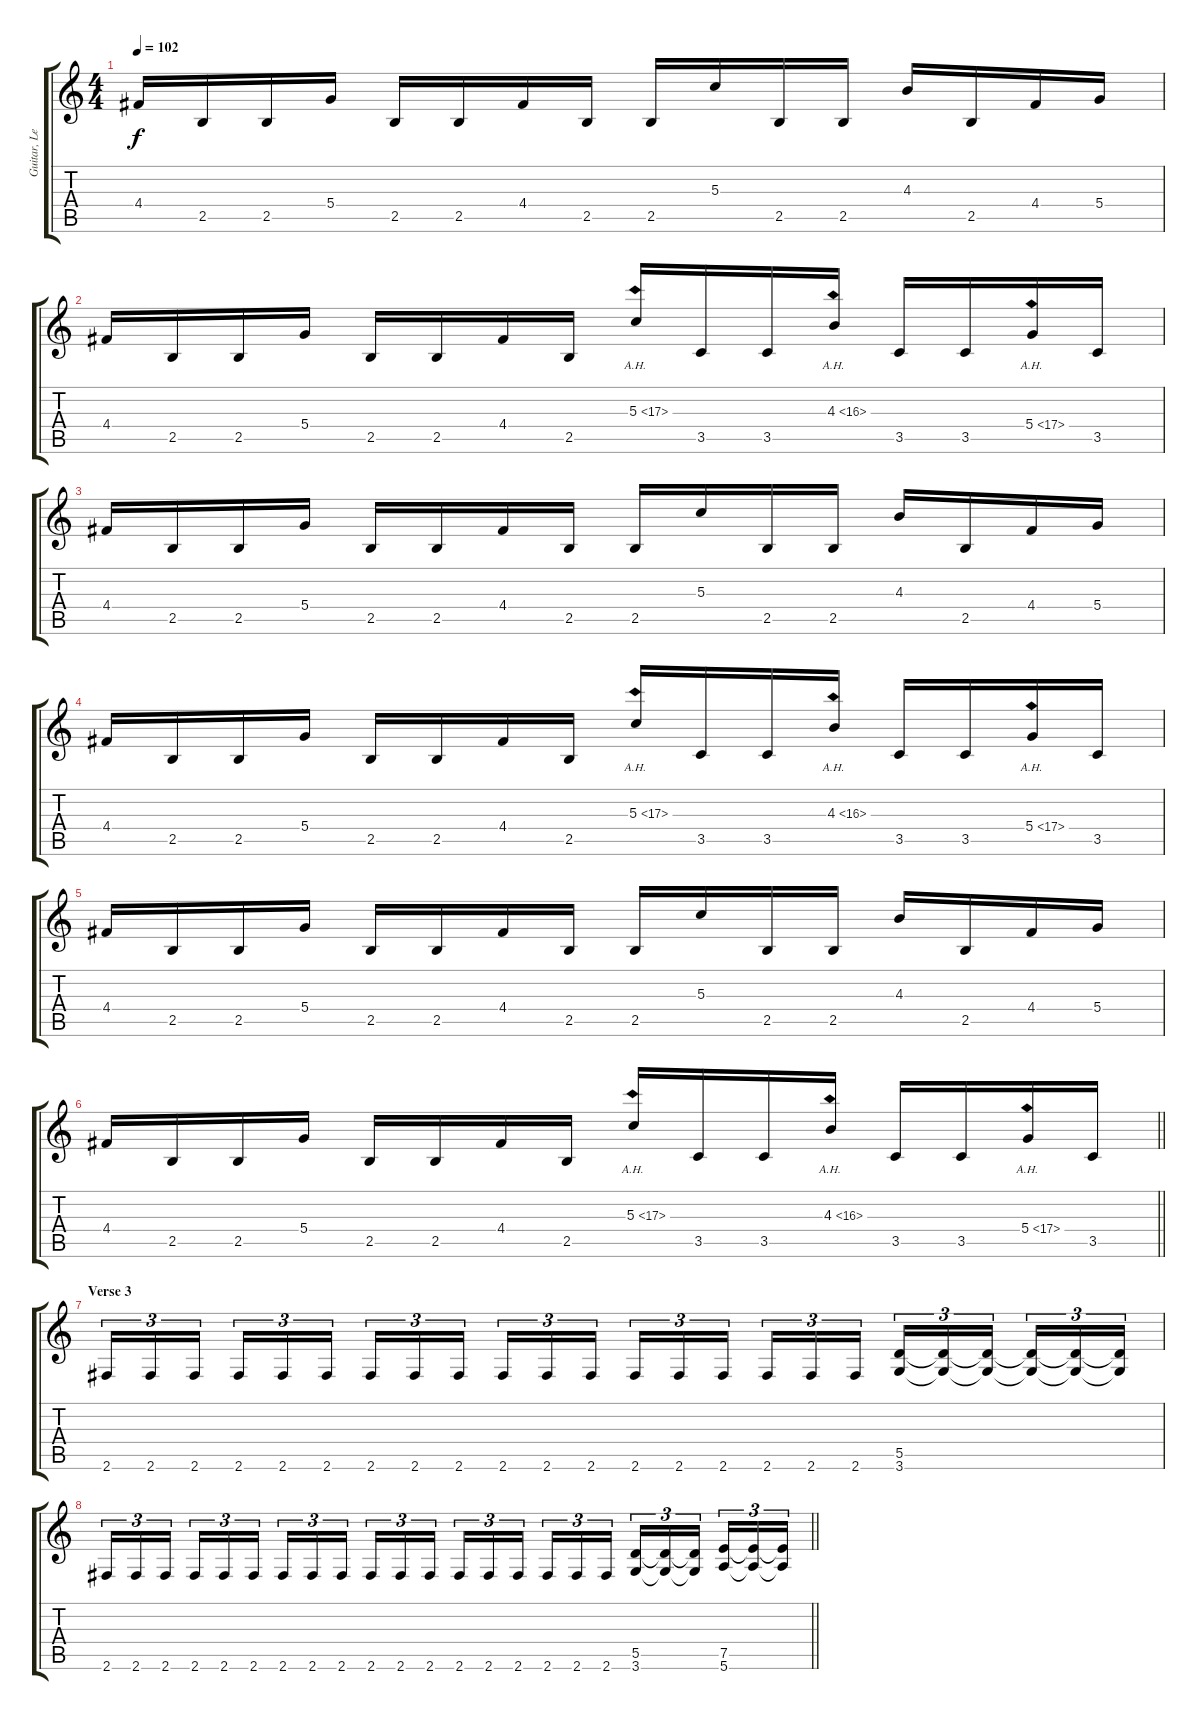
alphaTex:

\track ("Guitar, Lead" "Guitar, Le") {instrument overdrivenguitar}
\staff {score tabs}
\tuning (E4 B3 G3 D3 A2 E2) {hide}
\ts (4 4)
\tempo 102
\clef g2
\ks c
4.4.16{dy f} 2.5.16 2.5.16 5.4.16 2.5.16 2.5.16 4.4.16 2.5.16 2.5.16 5.3.16 2.5.16 2.5.16 4.3.16 2.5.16 4.4.16 5.4.16 |
4.4.16 2.5.16 2.5.16 5.4.16 2.5.16 2.5.16 4.4.16 2.5.16 5.3{ah 12}.16 3.5.16 3.5.16 4.3{ah 12}.16 3.5.16 3.5.16 5.4{ah 12}.16 3.5.16 |
4.4.16 2.5.16 2.5.16 5.4.16 2.5.16 2.5.16 4.4.16 2.5.16 2.5.16 5.3.16 2.5.16 2.5.16 4.3.16 2.5.16 4.4.16 5.4.16 |
4.4.16 2.5.16 2.5.16 5.4.16 2.5.16 2.5.16 4.4.16 2.5.16 5.3{ah 12}.16 3.5.16 3.5.16 4.3{ah 12}.16 3.5.16 3.5.16 5.4{ah 12}.16 3.5.16 |
4.4.16 2.5.16 2.5.16 5.4.16 2.5.16 2.5.16 4.4.16 2.5.16 2.5.16 5.3.16 2.5.16 2.5.16 4.3.16 2.5.16 4.4.16 5.4.16 |
\barLineRight lightlight
4.4.16 2.5.16 2.5.16 5.4.16 2.5.16 2.5.16 4.4.16 2.5.16 5.3{ah 12}.16 3.5.16 3.5.16 4.3{ah 12}.16 3.5.16 3.5.16 5.4{ah 12}.16 3.5.16 |
\section ("" "Verse 3")
2.6.16{tu (3 2) volume 13} 2.6.16{tu (3 2)} 2.6.16{tu (3 2) beam splitsecondary} 2.6.16{tu (3 2)} 2.6.16{tu (3 2)} 2.6.16{tu (3 2)} 2.6.16{tu (3 2)} 2.6.16{tu (3 2)} 2.6.16{tu (3 2) beam splitsecondary} 2.6.16{tu (3 2)} 2.6.16{tu (3 2)} 2.6.16{tu (3 2)} 2.6.16{tu (3 2)} 2.6.16{tu (3 2)} 2.6.16{tu (3 2) beam splitsecondary} 2.6.16{tu (3 2)} 2.6.16{tu (3 2)} 2.6.16{tu (3 2)} (5.5 3.6).16{tu (3 2)} (5.5{t} 3.6{t}).16{tu (3 2)} (5.5{t} 3.6{t}).16{tu (3 2) beam splitsecondary} (5.5{t} 3.6{t}).16{tu (3 2)} (5.5{t} 3.6{t}).16{tu (3 2)} (5.5{t} 3.6{t}).16{tu (3 2)} |
\barLineRight lightlight
2.6.16{tu (3 2)} 2.6.16{tu (3 2)} 2.6.16{tu (3 2) beam splitsecondary} 2.6.16{tu (3 2)} 2.6.16{tu (3 2)} 2.6.16{tu (3 2)} 2.6.16{tu (3 2)} 2.6.16{tu (3 2)} 2.6.16{tu (3 2) beam splitsecondary} 2.6.16{tu (3 2)} 2.6.16{tu (3 2)} 2.6.16{tu (3 2)} 2.6.16{tu (3 2)} 2.6.16{tu (3 2)} 2.6.16{tu (3 2) beam splitsecondary} 2.6.16{tu (3 2)} 2.6.16{tu (3 2)} 2.6.16{tu (3 2)} (5.5 3.6).16{tu (3 2)} (5.5{t} 3.6{t}).16{tu (3 2)} (5.5{t} 3.6{t}).16{tu (3 2) beam splitsecondary} (7.5 5.6).16{tu (3 2)} (7.5{t} 5.6{t}).16{tu (3 2)} (7.5{t} 5.6{t}).16{tu (3 2)}
